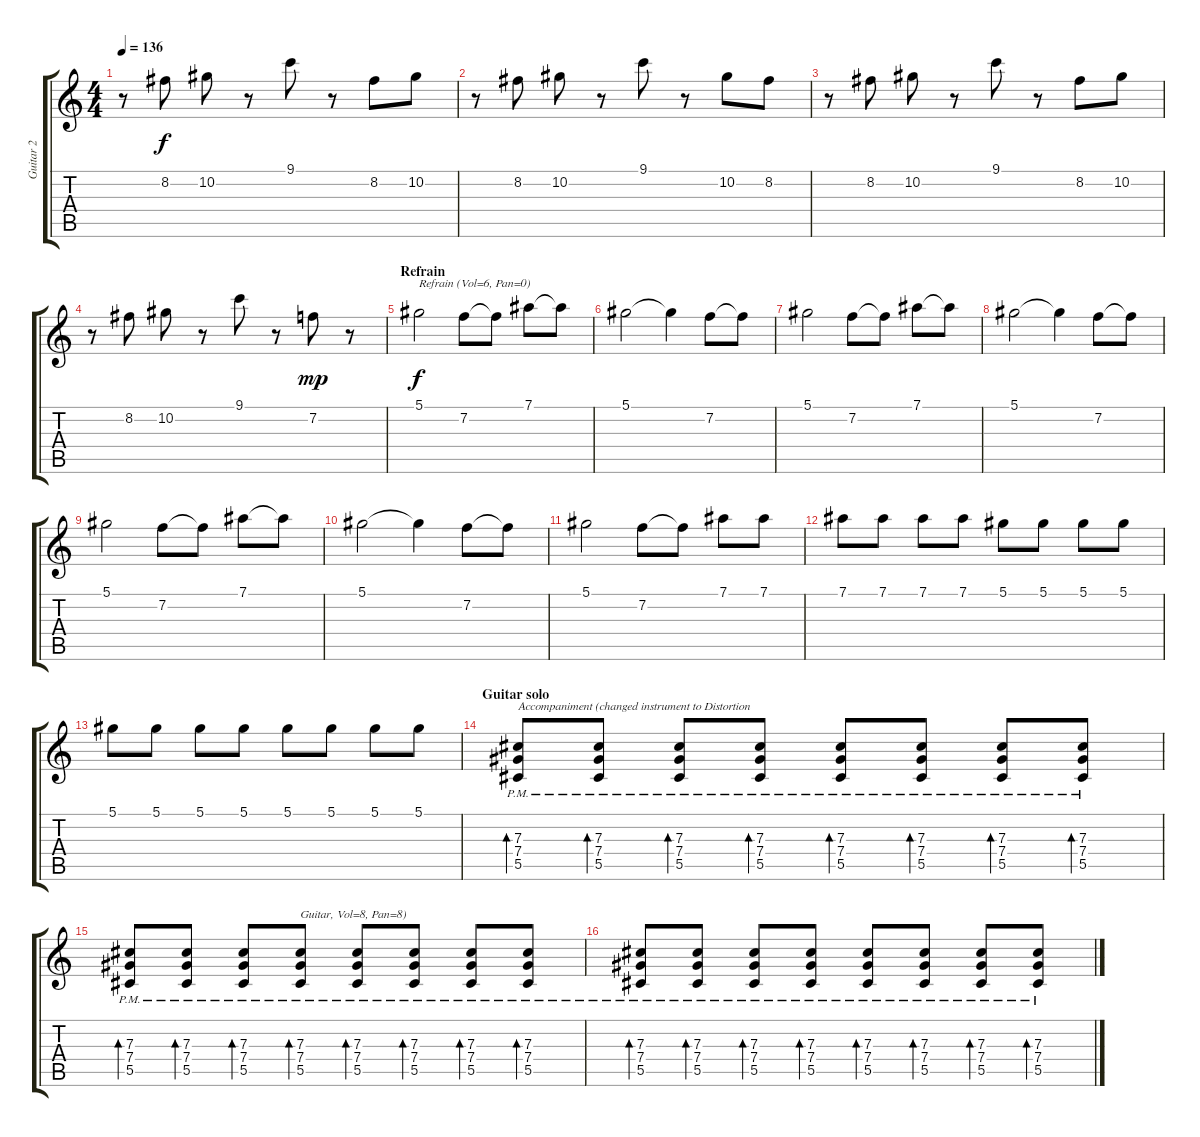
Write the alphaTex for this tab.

\track ("Guitar 2 " "Guitar 2 ") {instrument electricguitarclean}
\staff {score tabs}
\tuning (Eb4 Bb3 Gb3 Db3 Ab2 Eb2) {hide}
\ts (4 4)
\tempo 136
\clef g2
\ks c
r.8{dy f} 8.2.8 10.2.8 r.8 9.1.8 r.8 8.2.8 10.2.8 |
r.8 8.2.8 10.2.8 r.8 9.1.8 r.8 10.2.8 8.2.8 |
r.8 8.2.8 10.2.8 r.8 9.1.8 r.8 8.2.8 10.2.8 |
r.8 8.2.8 10.2.8 r.8 9.1.8 r.8 7.2.8{dy mp} r.8 |
\section ("" "Refrain")
5.1.2{txt "Refrain (Vol=6, Pan=0)" dy f volume 6 balance 8} 7.2.8 7.2{t}.8 7.1.8 7.1{t}.8 |
5.1.2 5.1{t}.4 7.2.8 7.2{t}.8 |
5.1.2 7.2.8 7.2{t}.8 7.1.8 7.1{t}.8 |
5.1.2 5.1{t}.4 7.2.8 7.2{t}.8 |
5.1.2 7.2.8 7.2{t}.8 7.1.8 7.1{t}.8 |
5.1.2 5.1{t}.4 7.2.8 7.2{t}.8 |
5.1.2 7.2.8 7.2{t}.8 7.1.8 7.1.8 |
7.1.8 7.1.8 7.1.8 7.1.8 5.1.8 5.1.8 5.1.8 5.1.8 |
5.1.8 5.1.8 5.1.8 5.1.8 5.1.8 5.1.8 5.1.8 5.1.8 |
\section ("" "Guitar solo")
(7.3{pm} 7.4{pm} 5.5{pm}).8{bd 60 txt "Accompaniment (changed instrument to Distortion " volume 8 balance 16 instrument distortionguitar} (7.3{pm} 7.4{pm} 5.5{pm}).8{bd 60} (7.3{pm} 7.4{pm} 5.5{pm}).8{bd 60} (7.3{pm} 7.4{pm} 5.5{pm}).8{bd 60} (7.3{pm} 7.4{pm} 5.5{pm}).8{bd 60} (7.3{pm} 7.4{pm} 5.5{pm}).8{bd 60} (7.3{pm} 7.4{pm} 5.5{pm}).8{bd 60} (7.3{pm} 7.4{pm} 5.5{pm}).8{bd 60} |
(7.3{pm} 7.4{pm} 5.5{pm}).8{bd 60} (7.3{pm} 7.4{pm} 5.5{pm}).8{bd 60} (7.3{pm} 7.4{pm} 5.5{pm}).8{bd 60} (7.3{pm} 7.4{pm} 5.5{pm}).8{bd 60 txt "Guitar, Vol=8, Pan=8)"} (7.3{pm} 7.4{pm} 5.5{pm}).8{bd 60} (7.3{pm} 7.4{pm} 5.5{pm}).8{bd 60} (7.3{pm} 7.4{pm} 5.5{pm}).8{bd 60} (7.3{pm} 7.4{pm} 5.5{pm}).8{bd 60} |
(7.3{pm} 7.4{pm} 5.5{pm}).8{bd 60} (7.3{pm} 7.4{pm} 5.5{pm}).8{bd 60} (7.3{pm} 7.4{pm} 5.5{pm}).8{bd 60} (7.3{pm} 7.4{pm} 5.5{pm}).8{bd 60} (7.3{pm} 7.4{pm} 5.5{pm}).8{bd 60} (7.3{pm} 7.4{pm} 5.5{pm}).8{bd 60} (7.3{pm} 7.4{pm} 5.5{pm}).8{bd 60} (7.3{pm} 7.4{pm} 5.5{pm}).8{bd 60}
